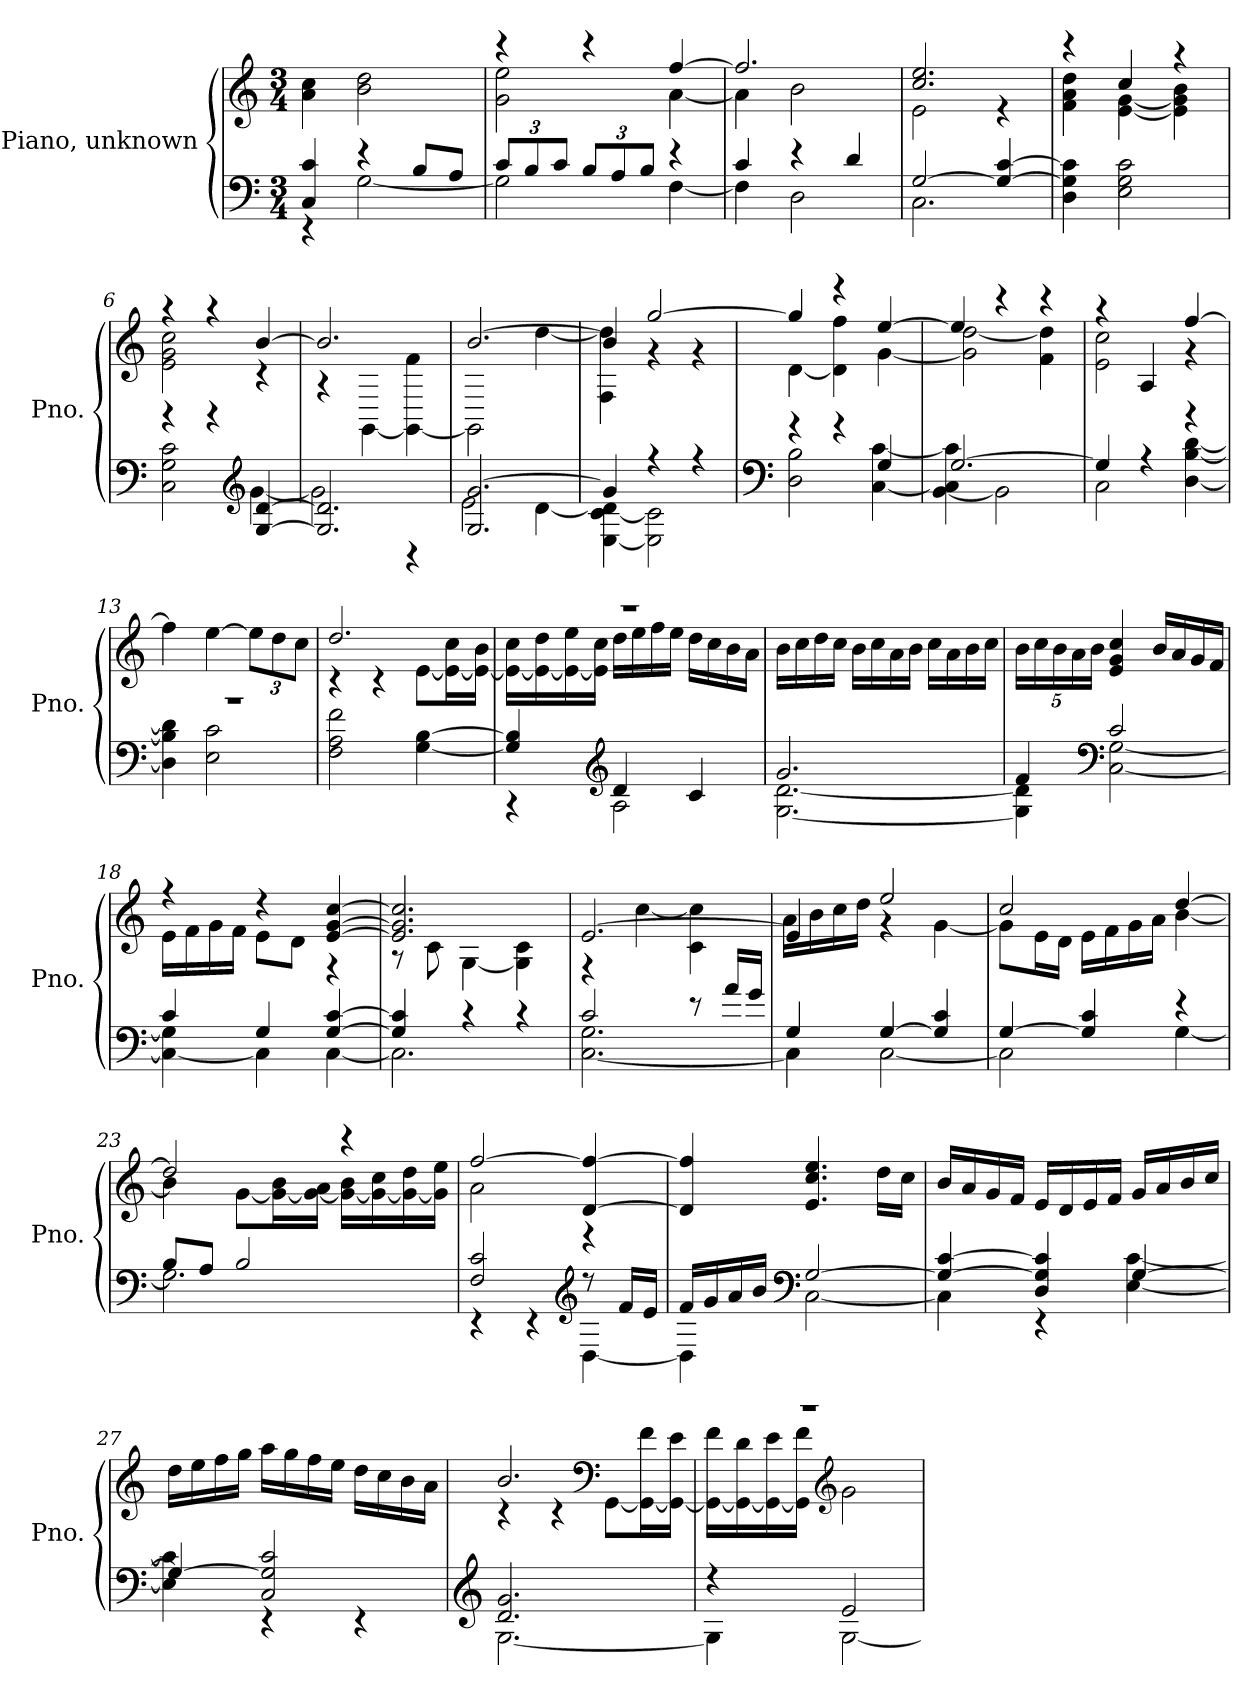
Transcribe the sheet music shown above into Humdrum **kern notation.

**kern	**kern
*part1	*part1
*staff2	*staff1
*I"Piano, unknown	*
*I'Pno.	*
*clefF4	*clefG2
*k[]	*k[]
*M3/4	*M3/4
*MM117	*MM117
=1	=1
*^	*
4C/ 4c/	4r	4a\ 4cc\
4r	[2G\	2b\ 2dd\
8B/L	.	.
8A/J	.	.
=2	=2	=2
*Xbrackettup	*	*
*	*	*^
12c/L	2G\]	4r	2g\ 2ee\
12B/	.	.	.
12c/J	.	.	.
12B/L	.	4r	.
12A/	.	.	.
12B/J	.	.	.
4r	[4F\	[4ff/	[4a\
=3	=3	=3	=3
4c/	4F\]	2.ff/]	4a\]
4r	2D\	.	2b\
4d/	.	.	.
=4	=4	=4	=4
[2G/	2.C\	2.cc/ 2.ee/	2e\
4G/_ [4c/	.	.	4r
*v	*v	*	*
=5	=5	=5
4D\ 4G\] 4c\]	4r	4f\ 4a\ 4dd\
2E\ 2G\ 2c\	4cc/	[4e\ [4g\
.	4r	4e\] 4g\] 4b\
=6	=6	=6
*^	*	*
4r	2C\ 2G\ 2c\	4r	2e\ 2g\ 2cc\
4r	.	4r	.
*clefG2	*	*	*
[4G/ [4d/	[4g\	[4b/	4r
=7	=7	=7	=7
2.G/] 2.d/]	2g\]	2.b/]	4r
.	.	.	[4GG\
.	4r	.	4GG\_ 4f\
=8	=8	=8	=8
2.G/ [2.g/	2e\	[2.b/	2GG\]
.	[4d\	.	[4dd\
!!LO:LB:g=z	!!
=9	=9	=9	=9
4g/]	[4E\ [4c\ 4d\]	4b/]	4F\ 4dd\]
4r	2E\] 2c\]	[2gg/	4r
4r	.	.	4r
=10	=10	=10	=10
*clefF4	*	*	*
4r	2D\ 2B\	4gg/]	[4d\
4r	.	4r	4d\] 4ff\
4G/	[4C\ [4c\	[4ee/	[4g\
=11	=11	=11	=11
[2.G/	[4BB\ 4C\] 4c\]	4ee/]	2g\] [2dd\
.	2BB\]	4r	.
.	.	4r	4f\ 4dd\]
=12	=12	=12	=12
4G/]	2C\	4r	2e\ 2cc\
4r	.	4A/	.
4r	[4D\ [4B\ [4d\	[4ff/	4r
*	*	*v	*v
=13	=13	=13
2.r	4D\] 4B\] 4d\]	4ff\]
.	2E\ 2c\	[4ee\
*	*	*Xbrackettup
.	.	12ee\L]
.	.	12dd\
.	.	12cc\J
*v	*v	*
=14	=14
*	*^
2F\ 2A\ 2f\	2.dd/	4r
.	.	4r
[4G\ [4B\	.	[8e\L
.	.	16e\_ 16cc\L
.	.	16e\_ 16b\JJ
!!LO:LB:g=z	!!
=15	=15	=15
*^	*	*
4G/] 4B/]	4r	2.r	16e\_ 16cc\LL
.	.	.	16e\_ 16dd\
.	.	.	16e\_ 16ee\
.	.	.	16e\] 16cc\JJ
*clefG2	*	*	*
4d/	2A\	.	16dd\LL
.	.	.	16ee\
.	.	.	16ff\
.	.	.	16ee\JJ
4c/	.	.	16dd\LL
.	.	.	16cc\
.	.	.	16b\
.	.	.	16a\JJ
*	*	*v	*v
=16	=16	=16
2.g/	[2.G\ [2.d\	16b\LL
.	.	16cc\
.	.	16dd\
.	.	16cc\JJ
.	.	16b\LL
.	.	16cc\
.	.	16a\
.	.	16b\JJ
.	.	16cc\LL
.	.	16a\
.	.	16b\
.	.	16cc\JJ
=17	=17	=17
4f/	4G\] 4d\]	20b\LL
.	.	20cc\
.	.	20b\
.	.	20a\
.	.	20b\JJ
*clefF4	*	*
2c/	[2C\ [2G\	4e/ 4g/ 4cc/
.	.	16b/LL
.	.	16a/
.	.	16g/
.	.	16f/JJ
!!LO:LB:g=z
=18	=18	=18
*	*	*^
4c/	4C\_ 4G\]	4r	16e\LL
.	.	.	16f\
.	.	.	16g\
.	.	.	16f\JJ
4G/	4C\]	4r	8e\L
.	.	.	8d\J
[4G/ [4c/	[4C\	[4e/ [4g/ [4cc/	4r
=19	=19	=19	=19
4G/] 4c/]	2.C\]	2.e/] 2.g/] 2.cc/]	8r
.	.	.	8c\
4r	.	.	[4G\
4r	.	.	4G\] 4c\
=20	=20	=20	=20
2c/	[2.C\ 2.G\	[2.e/	4r
.	.	.	[4cc\
8r	.	.	4c\ 4cc\]
16a/LL	.	.	.
16g/JJ	.	.	.
=21	=21	=21	=21
4G/	4C\]	4e/]	16a\LL
.	.	.	16b\
.	.	.	16cc\
.	.	.	16dd\JJ
[4G/	[2C\	2ee/	4r
4G/] 4c/	.	.	[4g\
=22	=22	=22	=22
[4G/	2C\]	2cc/	8g\L]
.	.	.	16e\L
.	.	.	16d\JJ
4G/] 4c/	.	.	16e\LL
.	.	.	16f\
.	.	.	16g\
.	.	.	16a\JJ
4r	[4G\	[4dd/	[4b\
!!LO:LB:g=z	!!
=23	=23	=23	=23
8B/L	2.G\]	2dd/]	4b\]
8A/J	.	.	.
2B/	.	.	[8g\L
.	.	.	16g\_ 16b\L
.	.	.	16g\_ 16a\JJ
.	.	4r	16g\_ 16b\LL
.	.	.	16g\_ 16cc\
.	.	.	16g\_ 16dd\
.	.	.	16g\] 16ee\JJ
=24	=24	=24	=24
2F/ 2c/	4r	[2ff/	2a\
.	4r	.	.
*clefG2	*	*	*
8r	[4D\	[4d/ 4ff/_	4r
16f/LL	.	.	.
16e/JJ	.	.	.
*	*	*v	*v
=25	=25	=25
16f/LL	4D\]	4d/] 4ff/]
16g/	.	.
16a/	.	.
16b/JJ	.	.
*clefF4	*	*
[2G/	[2C\	4.e/ 4.cc/ 4.ee/
.	.	16dd\LL
.	.	16cc\JJ
=26	=26	=26
4G/_ [4c/	4C\]	16b/LL
.	.	16a/
.	.	16g/
.	.	16f/JJ
4D/ 4G/] 4c/]	4r	16e/LL
.	.	16d/
.	.	16e/
.	.	16f/JJ
[4G/	[4E\ [4c\	16g/LL
.	.	16a/
.	.	16b/
.	.	16cc/JJ
!!LO:LB:g=z
=27	=27	=27
4G/_	4E\] 4c\]	16dd\LL
.	.	16ee\
.	.	16ff\
.	.	16gg\JJ
2C/ 2G/] 2c/	4r	16aa\LL
.	.	16gg\
.	.	16ff\
.	.	16ee\JJ
.	4r	16dd\LL
.	.	16cc\
.	.	16b\
.	.	16a\JJ
=28	=28	=28
*clefG2	*	*
*	*	*^
2.d/ 2.g/	[2.G\	2.b/	4r
.	.	.	4r
*	*	*clefF4	*
.	.	.	[8GG\L
.	.	.	16GG\_ 16f\L
.	.	.	16GG\_ 16e\JJ
=29	=29	=29	=29
4r	4G\]	2.r	16GG\_ 16f\LL
.	.	.	16GG\_ 16d\
.	.	.	16GG\_ 16e\
.	.	.	16GG\] 16f\JJ
*	*	*clefG2	*
2e/	[2G\	.	2g\
*v	*v	*	*
*	*v	*v
=	=
*-	*-
